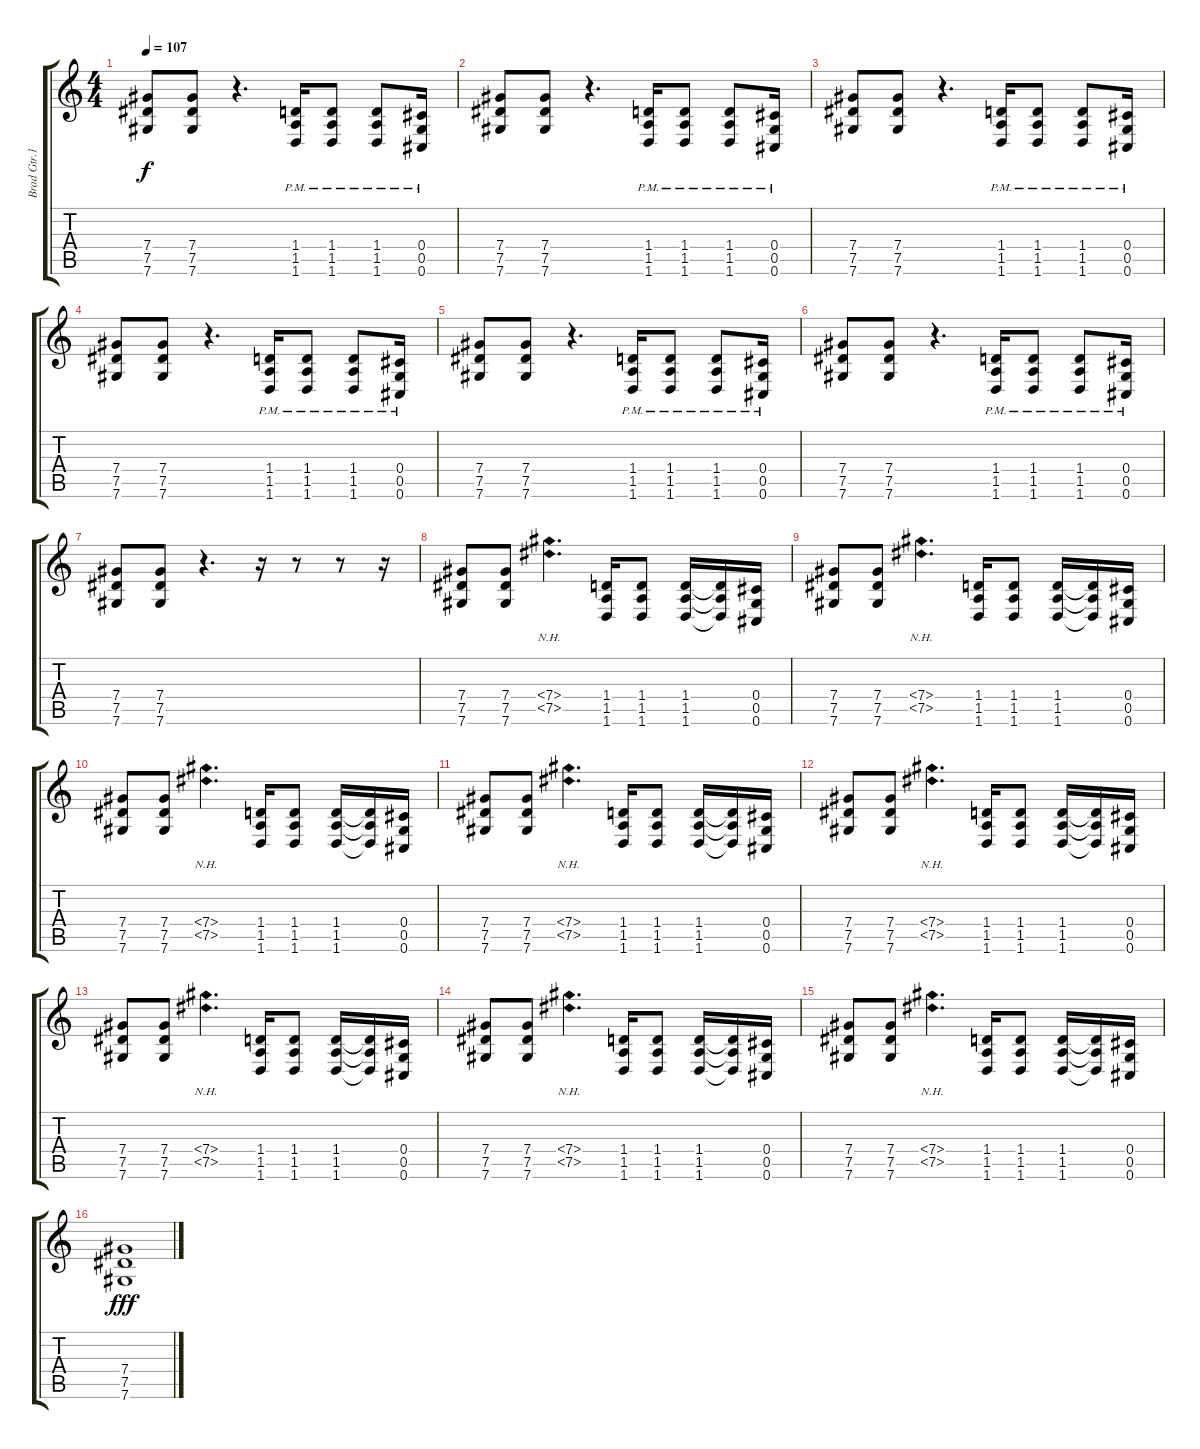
\track ("Brad Gtr.1" "Brad Gtr.1") {instrument distortionguitar}
\staff {score tabs}
\tuning (Eb4 Bb3 Gb3 Db3 Ab2 Db2) {hide}
\ts (4 4)
\tempo 107
\clef g2
\ks c
(7.4 7.5 7.6).8{dy f} (7.4 7.5 7.6).8 r.4{d} (1.4{pm} 1.5{pm} 1.6{pm}).16 (1.4{pm} 1.5{pm} 1.6{pm}).8 (1.4{pm} 1.5{pm} 1.6{pm}).8 (0.4{pm} 0.5{pm} 0.6{pm}).16 |
(7.4 7.5 7.6).8 (7.4 7.5 7.6).8 r.4{d} (1.4{pm} 1.5{pm} 1.6{pm}).16 (1.4{pm} 1.5{pm} 1.6{pm}).8 (1.4{pm} 1.5{pm} 1.6{pm}).8 (0.4{pm} 0.5{pm} 0.6{pm}).16 |
(7.4 7.5 7.6).8 (7.4 7.5 7.6).8 r.4{d} (1.4{pm} 1.5{pm} 1.6{pm}).16 (1.4{pm} 1.5{pm} 1.6{pm}).8 (1.4{pm} 1.5{pm} 1.6{pm}).8 (0.4{pm} 0.5{pm} 0.6{pm}).16 |
(7.4 7.5 7.6).8 (7.4 7.5 7.6).8 r.4{d} (1.4{pm} 1.5{pm} 1.6{pm}).16 (1.4{pm} 1.5{pm} 1.6{pm}).8 (1.4{pm} 1.5{pm} 1.6{pm}).8 (0.4{pm} 0.5{pm} 0.6{pm}).16 |
(7.4 7.5 7.6).8 (7.4 7.5 7.6).8 r.4{d} (1.4{pm} 1.5{pm} 1.6{pm}).16 (1.4{pm} 1.5{pm} 1.6{pm}).8 (1.4{pm} 1.5{pm} 1.6{pm}).8 (0.4{pm} 0.5{pm} 0.6{pm}).16 |
(7.4 7.5 7.6).8 (7.4 7.5 7.6).8 r.4{d} (1.4{pm} 1.5{pm} 1.6{pm}).16 (1.4{pm} 1.5{pm} 1.6{pm}).8 (1.4{pm} 1.5{pm} 1.6{pm}).8 (0.4{pm} 0.5{pm} 0.6{pm}).16 |
(7.4 7.5 7.6).8 (7.4 7.5 7.6).8 r.4{d} r.16 r.8 r.8 r.16 |
(7.4 7.5 7.6).8 (7.4 7.5 7.6).8 (7.4{nh} 7.5{nh}).4{d} (1.4 1.5 1.6).16 (1.4 1.5 1.6).8 (1.4 1.5 1.6).16 (1.4{t} 1.5{t} 1.6{t}).16 (0.4 0.5 0.6).16 |
(7.4 7.5 7.6).8 (7.4 7.5 7.6).8 (7.4{nh} 7.5{nh}).4{d} (1.4 1.5 1.6).16 (1.4 1.5 1.6).8 (1.4 1.5 1.6).16 (1.4{t} 1.5{t} 1.6{t}).16 (0.4 0.5 0.6).16 |
(7.4 7.5 7.6).8 (7.4 7.5 7.6).8 (7.4{nh} 7.5{nh}).4{d} (1.4 1.5 1.6).16 (1.4 1.5 1.6).8 (1.4 1.5 1.6).16 (1.4{t} 1.5{t} 1.6{t}).16 (0.4 0.5 0.6).16 |
(7.4 7.5 7.6).8 (7.4 7.5 7.6).8 (7.4{nh} 7.5{nh}).4{d} (1.4 1.5 1.6).16 (1.4 1.5 1.6).8 (1.4 1.5 1.6).16 (1.4{t} 1.5{t} 1.6{t}).16 (0.4 0.5 0.6).16 |
(7.4 7.5 7.6).8 (7.4 7.5 7.6).8 (7.4{nh} 7.5{nh}).4{d} (1.4 1.5 1.6).16 (1.4 1.5 1.6).8 (1.4 1.5 1.6).16 (1.4{t} 1.5{t} 1.6{t}).16 (0.4 0.5 0.6).16 |
(7.4 7.5 7.6).8 (7.4 7.5 7.6).8 (7.4{nh} 7.5{nh}).4{d} (1.4 1.5 1.6).16 (1.4 1.5 1.6).8 (1.4 1.5 1.6).16 (1.4{t} 1.5{t} 1.6{t}).16 (0.4 0.5 0.6).16 |
(7.4 7.5 7.6).8 (7.4 7.5 7.6).8 (7.4{nh} 7.5{nh}).4{d} (1.4 1.5 1.6).16 (1.4 1.5 1.6).8 (1.4 1.5 1.6).16 (1.4{t} 1.5{t} 1.6{t}).16 (0.4 0.5 0.6).16 |
(7.4 7.5 7.6).8 (7.4 7.5 7.6).8 (7.4{nh} 7.5{nh}).4{d} (1.4 1.5 1.6).16 (1.4 1.5 1.6).8 (1.4 1.5 1.6).16 (1.4{t} 1.5{t} 1.6{t}).16 (0.4 0.5 0.6).16 |
(7.4 7.5 7.6).1{dy fff}
